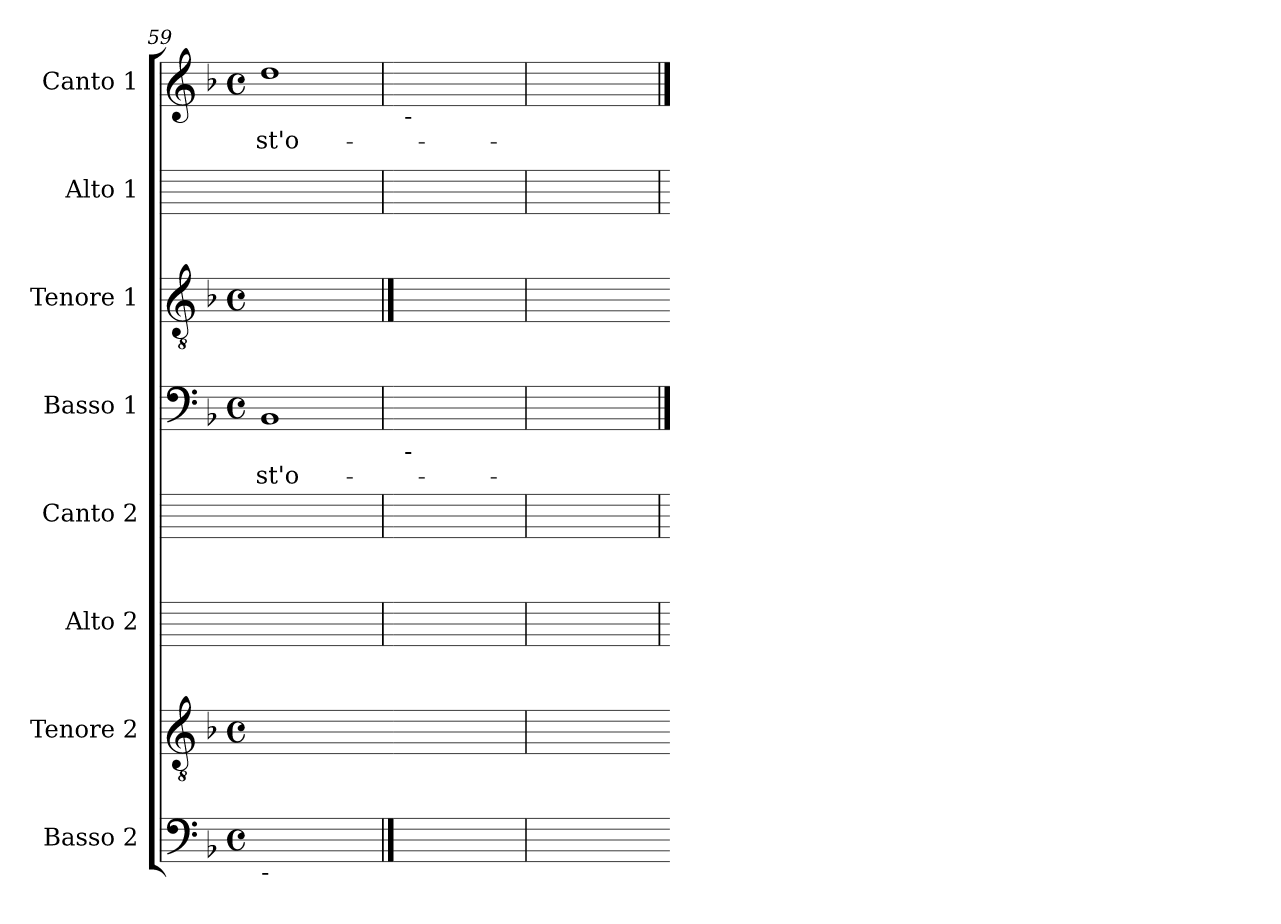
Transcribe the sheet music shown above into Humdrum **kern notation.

**kern	**text	**text	**kern	**kern	**kern	**kern	**text	**kern	**kern	**kern	**text
*part8	*part8	*part8	*part7	*part6	*part5	*part4	*part4	*part3	*part2	*part1	*part1
*staff8	*staff8	*staff8	*staff7	*staff6	*staff5	*staff4	*staff4	*staff3	*staff2	*staff1	*staff1
*I"Basso 2	*	*	*I"Tenore 2	*I"Alto 2	*I"Canto 2	*I"Basso 1	*	*I"Tenore 1	*I"Alto 1	*I"Canto 1	*
*clefF4	*	*	*clefGv2	*	*	*clefF4	*	*clefGv2	*	*clefG2	*
*k[b-]	*	*	*k[b-]	*	*	*k[b-]	*	*k[b-]	*	*k[b-]	*
*F:	*	*	*F:	*	*	*F:	*	*F:	*	*F:	*
*M4/4	*	*	*M4/4	*	*	*M4/4	*	*M4/4	*	*M4/4	*
*met(c)	*	*	*met(c)	*	*	*met(c)	*	*met(c)	*	*met(c)	*
=59A	=59A	=59A	=59A	=59A	=59A	=59A	=59A	=59A	=59A	=59A	=59A
!LO:TX:b:t=-	!	!	!	!	!	!	!	!	!	!	!
!	!	!LO:LY:b	!	!	!	!	!LO:LY:b	!	!	!	!LO:LY:b
1Cyy	.	-gne.	1ryy	4ryy	4ryy	1BB-	st'o-	1Fyy]	4ryy	1dd	st'o-
.	.	.	.	2.ryy	2.ryy	.	.	.	2.ryy	.	.
==60A	=60A	=60A	==60A	=60A	=60A	=60A	=60A	==60A	=60A	=60A	=60A
!	!	!	!	!	!	!	!	!	!	!LO:TX:b:t=-	!
!	!	!	!	!	!	!LO:TX:b:t=-	!	!	!	!	!
!	!	!	!	!	!	!	!LO:LY:b	!	!	!	!LO:LY:b
1ryy	.	.	1ryy	4ryy	4ryy	[1FFyy	-gne.	1ryy	4ryy	[1ccyy	-gne
.	.	.	.	2.ryy	2.ryy	.	.	.	2.ryy	.	.
=61A	=61A	=61A	=61A	=61A	=61A	=61A	=61A	=61A	=61A	=61A	=61A
1ryy	.	.	1ryy	4ryy	4ryy	1FFyy]	.	1ryy	4ryy	1ccyy]	.
.	.	.	.	2.ryy	2.ryy	.	.	.	2.ryy	.	.
=	==	==	=	=	=	==	==	=	=	==	==
*-	*-	*-	*-	*-	*-	*-	*-	*-	*-	*-	*-
